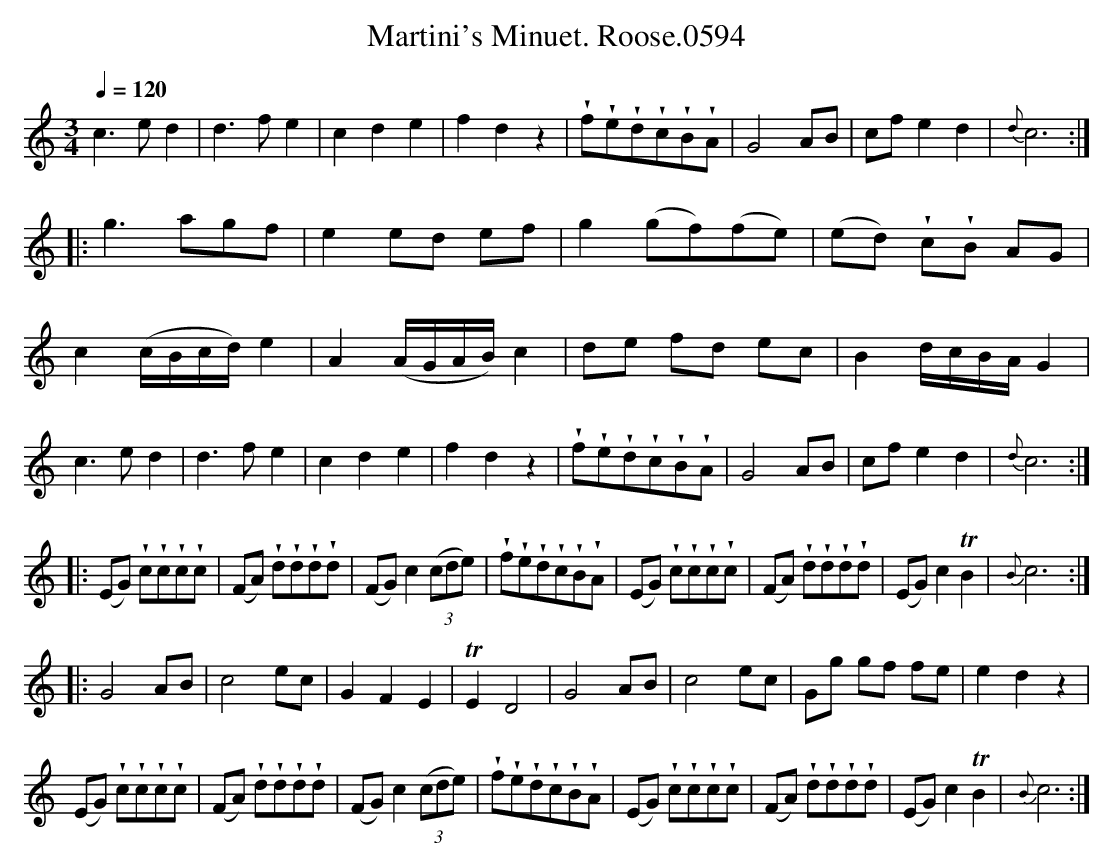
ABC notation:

X:1
T:Martini's Minuet. Roose.0594
M:3/4
L:1/8
Q:1/4=120
K:C
c3 e d2 | d3 f e2 | c2d2e2 | f2d2z2 | !wedge!f!wedge!e!wedge!d!wedge!c!wedge!B!wedge!A |\\
G4 AB | cf e2d2 | {d}c6 :|
|:g3 agf | e2 ed ef | g2 (gf)(fe) | (ed) !wedge!c!wedge!B AG |\\
c2 (c/B/c/d/) e2 | A2 (A/G/A/B/) c2 | de fd ec | B2 d/c/B/A/ G2 | c3 e d2 | d3 f e2 |\\
c2d2e2 | f2d2z2 | !wedge!f!wedge!e!wedge!d!wedge!c!wedge!B!wedge!A |\\
G4 AB | cf e2 d2 | {d}c6 :|
|:(EG) !wedge!c!wedge!c!wedge!c!wedge!c | (FA) !wedge!d!wedge!d!wedge!d!wedge!d |\\
(FG)c2 ((3cde) | !wedge!f!wedge!e!wedge!d!wedge!c!wedge!B!wedge!A |\\
(EG) !wedge!c!wedge!c!wedge!c!wedge!c | (FA) !wedge!d!wedge!d!wedge!d!wedge!d |\\
(EG)c2TB2 | {B}c6 :|
|: G4 AB | c4 ec | G2F2E2 | TE2D4 | G4 AB | c4 ec | Gg gf fe | e2d2z2 |
(EG) !wedge!c!wedge!c!wedge!c!wedge!c |\\
(FA) !wedge!d!wedge!d!wedge!d!wedge!d |\\
(FG)c2 ((3cde) | !wedge!f!wedge!e!wedge!d!wedge!c!wedge!B!wedge!A |\\
(EG) !wedge!c!wedge!c!wedge!c!wedge!c | (FA) !wedge!d!wedge!d!wedge!d!wedge!d |\\
(EG)c2TB2 | {B}c6 :|
